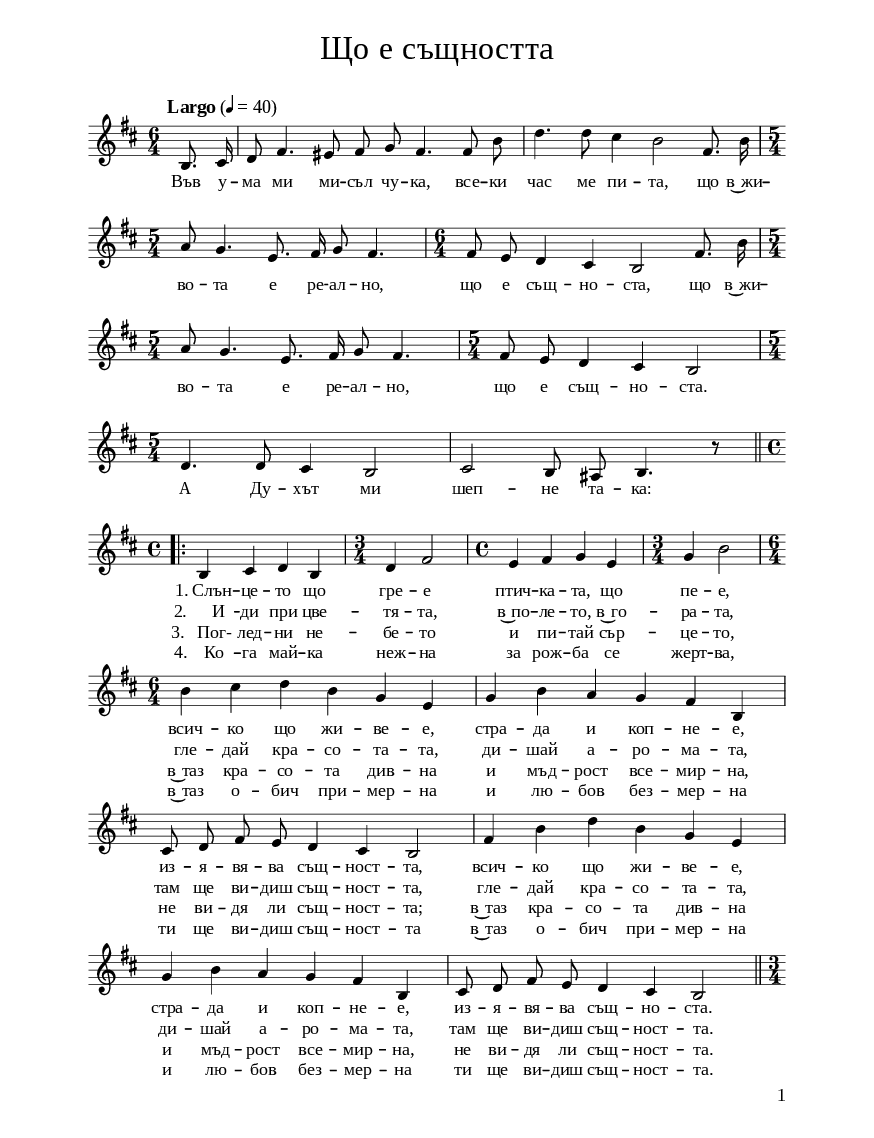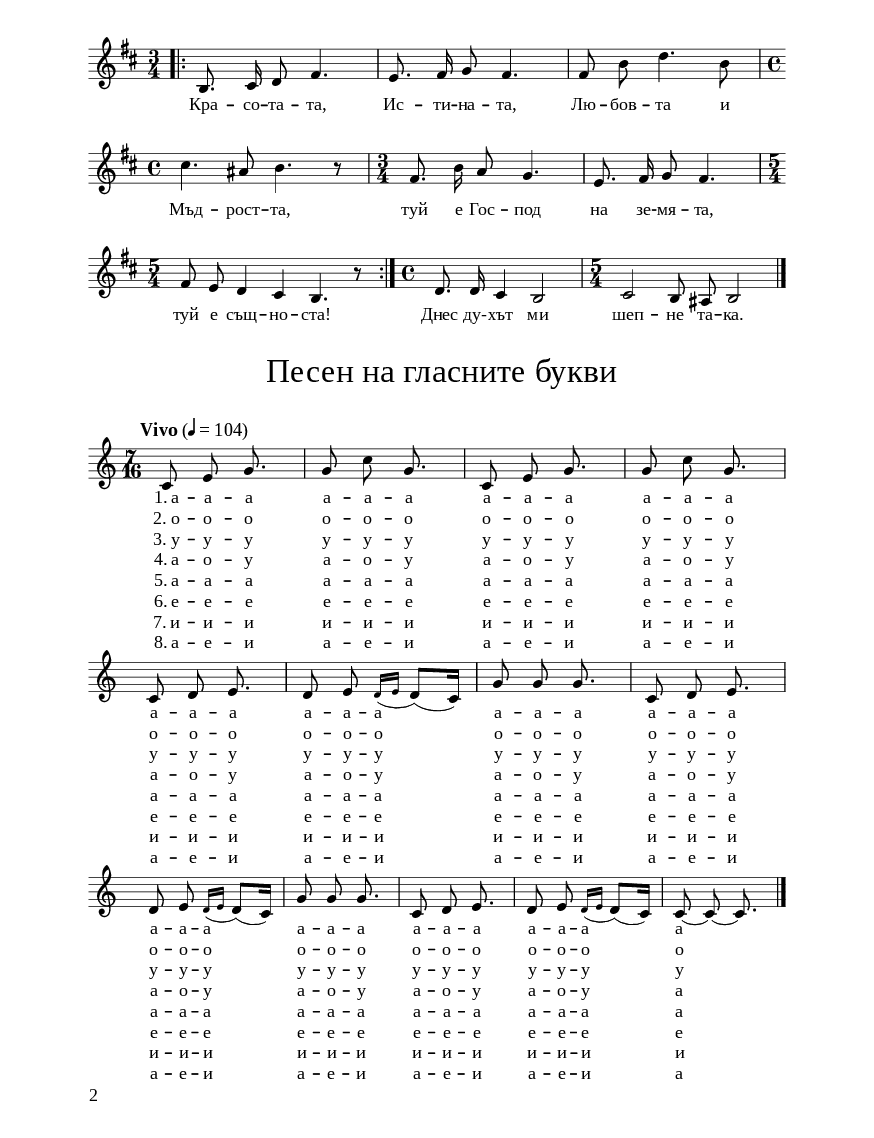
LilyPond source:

\version "2.24.2"

% include paper part and global functions
\include "include/globals.ily"

\bookpart {
  \label #'ref068
  \tocItem \markup "Що е същността"
  \include "include/bookpart-paper.ily"

  \header {
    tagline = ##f
  }

  \score {
    \include "include/score-layout.ily"

    \new Voice \absolute {
      \clef treble
      \key b \minor
      \time 6/4
      \tempoFunc "Largo" 4 "40"
      \partial 4
      \autoBeamOff

      b8. cis'16| d'8 fis'4. eis'8 fis'8 g'8 fis'4. fis'8 b'8| d''4. d''8 cis''4 b'2 fis'8. b'16 | \break

      \time 5/4  a'8 g'4. e'8. fis'16 g'8 fis'4. | \time 6/4 fis'8 e'8 d'4 cis'4 b2 fis'8. b'16 \time 5/4 | \break

      \time 5/4  a'8 g'4. e'8. fis'16 g'8 fis'4. | \time 5/4 fis'8 e'8 d'4 cis'4 b2 | \break

      \time 5/4 d'4. d'8 cis'4 b2 | cis'2 b8 ais8 b4. r8 | \break

      \bar ".|:-||"

      \time 4/4 b4 cis'4 d'4 b4 | \time 3/4 d'4 fis'2 | \time 4/4 e'4 fis' g' e' | \time 3/4 g'4 b'2  \break


      \time 6/4 b'4 cis''4 d'' b' g' e' | g' b' a' g' fis' b | \break

      cis'8 d' fis' e' d'4 cis' b2 | fis'4 b' d'' b' g' e' |\break

      g'4 b'4 a'4 g'4 fis'4 b |  cis'8 d' fis' e' d'4 cis'4 b2 | \break

      \bar ":|."

      \time 3/4


      \bar ".|:-||"  b8. cis'16 d'8 fis'4. | e'8. fis'16 g'8 fis'4. | fis'8 b'8 d''4. b'8| \break

      \time 4/4 cis''4. ais'8 b'4. r8 | \time 3/4 fis'8. b'16 a'8 g'4. | e'8. fis'16 g'8 fis'4. | \break

      \time 5/4	fis'8 e' d'4 cis' b4. r8 \bar ":|." | \time 4/4 d'8. d'16 cis'4 b2 | \time 5/4 cis'2 b8 ais8 b2 |  \bar "|." \break


    }

    \addlyrics {
      Във у -- ма ми ми -- съл чу -- ка, все -- ки час ме пи -- та,
      що в~жи -- во -- та е ре -- ал -- но, що е същ -- но -- ста,
      що в~жи -- во -- та е ре -- ал -- но, що е същ -- но -- ста.
      А Ду -- хът ми шеп  -- не та  -- ка:

      "1. Слън"  -- це  -- то що гре -- е птич -- ка -- та, що пе -- е,

      всич -- ко що жи -- ве -- е, стра -- да и коп -- не -- е,

      из -- я -- вя -- ва  същ -- ност -- та,   всич -- ко що жи -- ве -- е, стра -- да и коп -- не -- е,

      из -- я -- вя -- ва същ -- но -- ста.

      Кра  -- со  -- та  -- та, Ис  -- ти  -- на  -- та, Лю -- бов  -- та и Мъд  -- рост  -- та,

      туй е Гос  -- под на зе  -- мя  -- та, туй е същ  -- но  -- ста! Днес "ду-"  -- хът ми шеп  -- не та  -- ка.
    }

    \addlyrics {
      " " " " " " " " " " " " " " " "

      " " " " " " " " " " " " " " " "

      " " " " " " " " " " " " " " " " " "

      " " " " " " " " " " " " " " " " " " " " " " " " " " " "

      " " " " " " " " " " " " " " " " " " "2.      И  " -- ди при цве -- тя -- та, в~по -- ле -- то, в~го -- ра -- та,
      гле -- дай кра -- со -- та -- та, ди -- шай а -- ро -- ма -- та, там ще ви -- диш същ -- ност  -- та,
      гле -- дай кра -- со -- та -- та, ди -- шай а -- ро -- ма -- та, там ще ви -- диш същ -- ност  -- та.

      " " " " " " " " " " " " " " " " " "

      " " " " " " " " " " " " " " " " " "
    }

    \addlyrics {
      " " " " " " " " " " " " " " " "

      " " " " " " " " " " " " " " " "

      " " " " " " " " " " " " " " " " " "

      " " " " " " " " " " " " " " " " " " " " " " " " " " " "

      " " " " " " " " " " " " " " " " " "

      "3.   Пог- " -- лед  -- ни не -- бе -- то и пи -- тай сър -- це -- то,
      в~таз кра -- со -- та див -- на и мъд -- рост все -- мир -- на, не ви -- дя ли същ -- ност -- та;  в~таз кра -- со -- та див -- на и мъд -- рост все -- мир -- на, не ви -- дя ли същ -- ност -- та.

      " " " " " " " " " " " " " " " " " "

      " " " " " " " " " " " " " " " " " "
    }

    \addlyrics {
      " " " " " " " " " " " " " " " "

      " " " " " " " " " " " " " " " "

      " " " " " " " " " " " " " " " " " "

      " " " " " " " " " " " " " " " " " " " " " " " " " " " "

      " " " " " " " " " " " " " " " " " "

      "4.    Ко  " -- га май -- ка неж -- на за рож -- ба се жерт -- ва,
      в~таз о -- бич при -- мер -- на и лю -- бов без -- мер -- на
      ти ще ви -- диш същ -- ност -- та
      в~таз о -- бич при -- мер -- на и лю -- бов без -- мер -- на
      ти ще ви -- диш същ -- ност -- та.

      " " " " " " " " " " " " " " " " " "

      " " " " " " " " " " " " " " " " " "
    }

    \header {
      title = \titleFunc "Що е същността" "Što e săštnostta"
    }

    \midi{}

  } % score


  \label #'ref067
  \tocItem \markup "Песен на гласните букви"
  \include "include/bookpart-paper.ily"
  \score {
    \include "include/score-layout.ily"

    \new Voice \relative c' {
      \clef treble
      \key c \major
      \time 7/16
      \tempoFunc "Vivo" 4 "104"
      \autoBeamOff
      c8 e8 g8. | g8 c8 g8. | c,8 e8 g8. | g8 c8 g8. | \break
      c,8 d8 e8. | d8 e8  \acciaccatura {d16[e16]} d8([c16]) | g'8 g8 g8. | c,8 d8 e8. | \break
      d8 e8 \acciaccatura {d16[e16]} d8([c16]) | g'8 g8 g8. | c,8 d8 e8. | d8 e8 \acciaccatura {d16[e16]} d8([c16]) | c8~ c8~ c8. | \bar "|." \break
    }

    \addlyrics {
      "1. a" -- a -- a  a -- a -- a  a -- a -- a  a -- a -- a
      a -- a -- a  a -- a -- a  a -- a -- a  a -- a -- a
      a -- a -- a  a -- a -- a  a -- a -- a  a -- a -- a a
    }

    \addlyrics {
      "2. o" -- o -- o  o -- o -- o  o -- o -- o  o -- o -- o
      o -- o -- o  o -- o -- o  o -- o -- o  o -- o -- o
      o -- o -- o  o -- o -- o  o -- o -- o  o -- o -- o o
    }

    \addlyrics {
      "3. у" -- у -- у  у -- у -- у  у -- у -- у  у -- у -- у
      у -- у -- у  у -- у -- у  у -- у -- у  у -- у -- у
      у -- у -- у  у -- у -- у  у -- у -- у  у -- у -- у у
    }

    \addlyrics {
      "4. а" -- о -- у  а -- о -- у  а -- о -- у  а -- о -- у
      а -- о -- у  а -- о -- у  а -- о -- у  а -- о -- у
      а -- о -- у  а -- о -- у  а -- о -- у  а -- о -- у а
    }

    \addlyrics {
      "5. a" -- a -- a  a -- a -- a  a -- a -- a  a -- a -- a
      a -- a -- a  a -- a -- a  a -- a -- a  a -- a -- a
      a -- a -- a  a -- a -- a  a -- a -- a  a -- a -- a a
    }

    \addlyrics {
      "6. e" -- e -- e  e -- e -- e  e -- e -- e  e -- e -- e
      e -- e -- e  e -- e -- e  e -- e -- e  e -- e -- e
      e -- e -- e  e -- e -- e  e -- e -- e  e -- e -- e e
    }

    \addlyrics {
      "7. и" -- и -- и  и -- и -- и  и -- и -- и  и -- и -- и
      и -- и -- и  и -- и -- и  и -- и -- и  и -- и -- и
      и -- и -- и  и -- и -- и  и -- и -- и  и -- и -- и и
    }

    \addlyrics {
      "8. а" -- е -- и  а -- е -- и  а -- е -- и  а -- е -- и
      а -- е -- и  а -- е -- и  а -- е -- и  а -- е -- и
      а -- е -- и  а -- е -- и  а -- е -- и  а -- е -- и а
    }

    \header {
      title = \titleFunc " Песен на гласните букви" "Pesen na glasnite bukvi"
    }

    \midi{}

  } % score


} % bookpart
